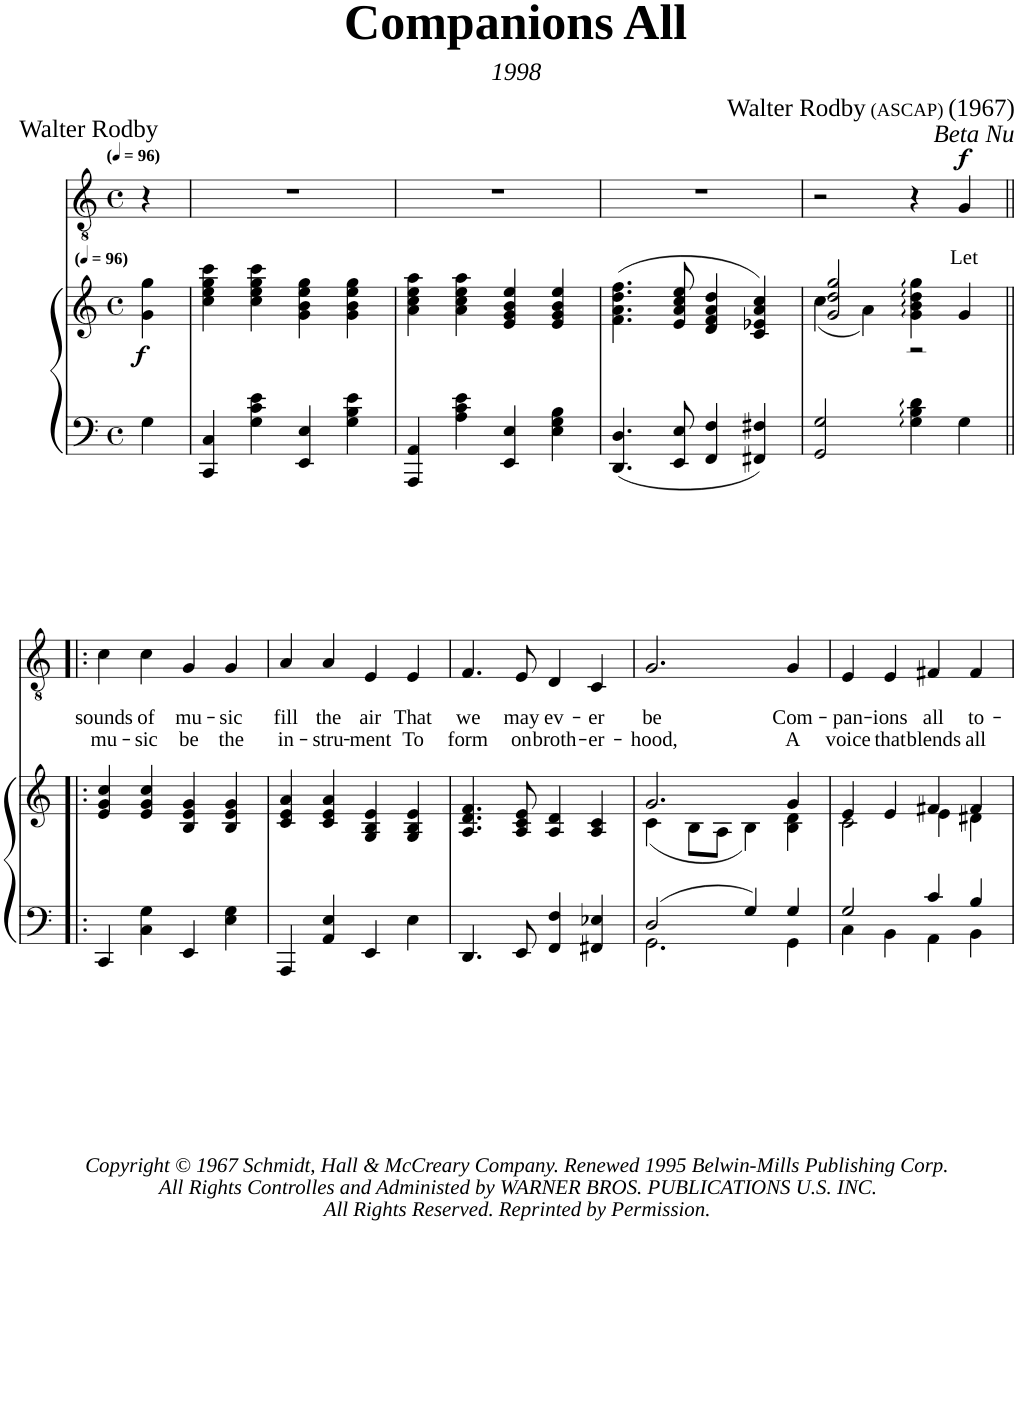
**kern	**kern	**dynam	**kern	**text	**text	**dynam
*part3	*part2	*part2	*part1	*part1	*part1	*part1
*staff3	*staff2	*staff2	*staff1	*staff1	*staff1	*staff1
*I"Piano	*I"Piano	*	*I"Piano	*	*	*
*I'Pno	*I'Pno	*	*I'Pno	*	*	*
*clefF4	*clefG2	*	*clefGv2	*	*	*
*k[]	*k[]	*	*k[]	*	*	*
*M4/4	*M4/4	*	*M4/4	*	*	*
*met(c)	*met(c)	*	*met(c)	*	*	*
*MM96	*MM96	*	*MM96	*	*	*
=1	=1	=1	=1	=1	=1	=1
!	!	!LO:DY:b	!	!	!	!
4G\	4g\ 4gg\	f	4r	.	.	.
=2	=2	=2	=2	=2	=2	=2
4CC/ 4C/	4cc\ 4ee\ 4gg\ 4ccc\	.	1r	.	.	.
4G\ 4c\ 4e\	4cc\ 4ee\ 4gg\ 4ccc\	.	.	.	.	.
4EE/ 4E/	4g\ 4b\ 4ee\ 4gg\	.	.	.	.	.
4G\ 4B\ 4e\	4g\ 4b\ 4ee\ 4gg\	.	.	.	.	.
=3	=3	=3	=3	=3	=3	=3
4AAA/ 4AA/	4a\ 4cc\ 4ee\ 4aa\	.	1r	.	.	.
4A\ 4c\ 4e\	4a\ 4cc\ 4ee\ 4aa\	.	.	.	.	.
4EE/ 4E/	4e/ 4g/ 4b/ 4ee/	.	.	.	.	.
4E\ 4G\ 4B\	4e/ 4g/ 4b/ 4ee/	.	.	.	.	.
=4	=4	=4	=4	=4	=4	=4
(4.DD/ 4.D/	(4.f\ 4.a\ 4.dd\ 4.ff\	.	1r	.	.	.
8EE/ 8E/	8e/ 8a/ 8cc/ 8ee/	.	.	.	.	.
4FF/ 4F/	4d/ 4f/ 4a/ 4dd/	.	.	.	.	.
4FF#X/ 4F#X/)	4c/ 4e-X/ 4a/ 4cc/)	.	.	.	.	.
=5	=5	=5	=5	=5	=5	=5
*	*^	*	*	*	*	*
2GG/ 2G/	2g/ 2dd/ 2gg/	(4cc\	.	2r	.	.	.
.	.	4a\)	.	.	.	.	.
4G\:: 4B\:: 4d\::	4g\:: 4b\:: 4dd\:: 4gg\::	2r	.	4r	.	.	.
!	!	!	!	!	!LO:LY:b	!	!LO:DY:a
4G\	4g/	.	.	4G/	Let	.	f
*	*v	*v	*	*	*	*	*
!!LO:LB:g=z
=6!|:	=6!|:	=6!|:	=6!|:	=6!|:	=6!|:	=6!|:
!	!	!	!	!LO:LY:b	!LO:LY:b	!
4CC/	4e/ 4g/ 4cc/	.	4c\	sounds	mu-	.
!	!	!	!	!LO:LY:b	!LO:LY:b	!
4C\ 4G\	4e/ 4g/ 4cc/	.	4c\	of	-sic	.
!	!	!	!	!LO:LY:b	!LO:LY:b	!
4EE/	4B/ 4e/ 4g/	.	4G/	mu-	be	.
!	!	!	!	!LO:LY:b	!LO:LY:b	!
4E\ 4G\	4B/ 4e/ 4g/	.	4G/	-sic	the	.
=7	=7	=7	=7	=7	=7	=7
!	!	!	!	!LO:LY:b	!LO:LY:b	!
4AAA/	4c/ 4e/ 4a/	.	4A/	fill	in-	.
!	!	!	!	!LO:LY:b	!LO:LY:b	!
4AA/ 4E/	4c/ 4e/ 4a/	.	4A/	the	-stru-	.
!	!	!	!	!LO:LY:b	!LO:LY:b	!
4EE/	4G/ 4B/ 4e/	.	4E/	air	-ment	.
!	!	!	!	!LO:LY:b	!LO:LY:b	!
4E\	4G/ 4B/ 4e/	.	4E/	That	To	.
=8	=8	=8	=8	=8	=8	=8
!	!	!	!	!LO:LY:b	!LO:LY:b	!
4.DD/	4.A/ 4.d/ 4.f/	.	4.F/	we	form	.
!	!	!	!	!LO:LY:b	!LO:LY:b	!
8EE/	8A/ 8c/ 8e/	.	8E/	may	on	.
!	!	!	!	!LO:LY:b	!LO:LY:b	!
4FF/ 4F/	4A/ 4d/	.	4D/	ev-	broth-	.
!	!	!	!	!LO:LY:b	!LO:LY:b	!
4FF#X/ 4E-X/	4A/ 4c/	.	4C/	-er	-er-	.
=9	=9	=9	=9	=9	=9	=9
*^	*^	*	*	*	*	*
!	!	!	!	!	!	!LO:LY:b	!LO:LY:b	!
(2D/	2.GG\	2.g/	(4c\	.	2.G/	be	-hood,	.
.	.	.	8B\L	.	.	.	.	.
.	.	.	8A\J	.	.	.	.	.
4G/)	.	.	4B\)	.	.	.	.	.
!	!	!	!	!	!	!LO:LY:b	!LO:LY:b	!
4G/	4GG\	4g/	4B\ 4d\	.	4G/	Com-	A	.
=10	=10	=10	=10	=10	=10	=10	=10	=10
!	!	!	!	!	!	!LO:LY:b	!LO:LY:b	!
2G/	4C\	4e/	2c\	.	4E/	-pan-	voice	.
!	!	!	!	!	!	!LO:LY:b	!LO:LY:b	!
.	4BB\	4e/	.	.	4E/	-ions	that	.
!	!	!	!	!	!	!LO:LY:b	!LO:LY:b	!
4c/	4AA\	4f#X/	4e\	.	4F#X/	all	blends	.
!	!	!	!	!	!	!LO:LY:b	!LO:LY:b	!
4B/	4BB\	4f#/	4d#X\	.	4F#/	to-	all	.
*v	*v	*	*	*	*	*	*	*
*	*v	*v	*	*	*	*	*
=	=	=	=	=	=	=
*-	*-	*-	*-	*-	*-	*-
